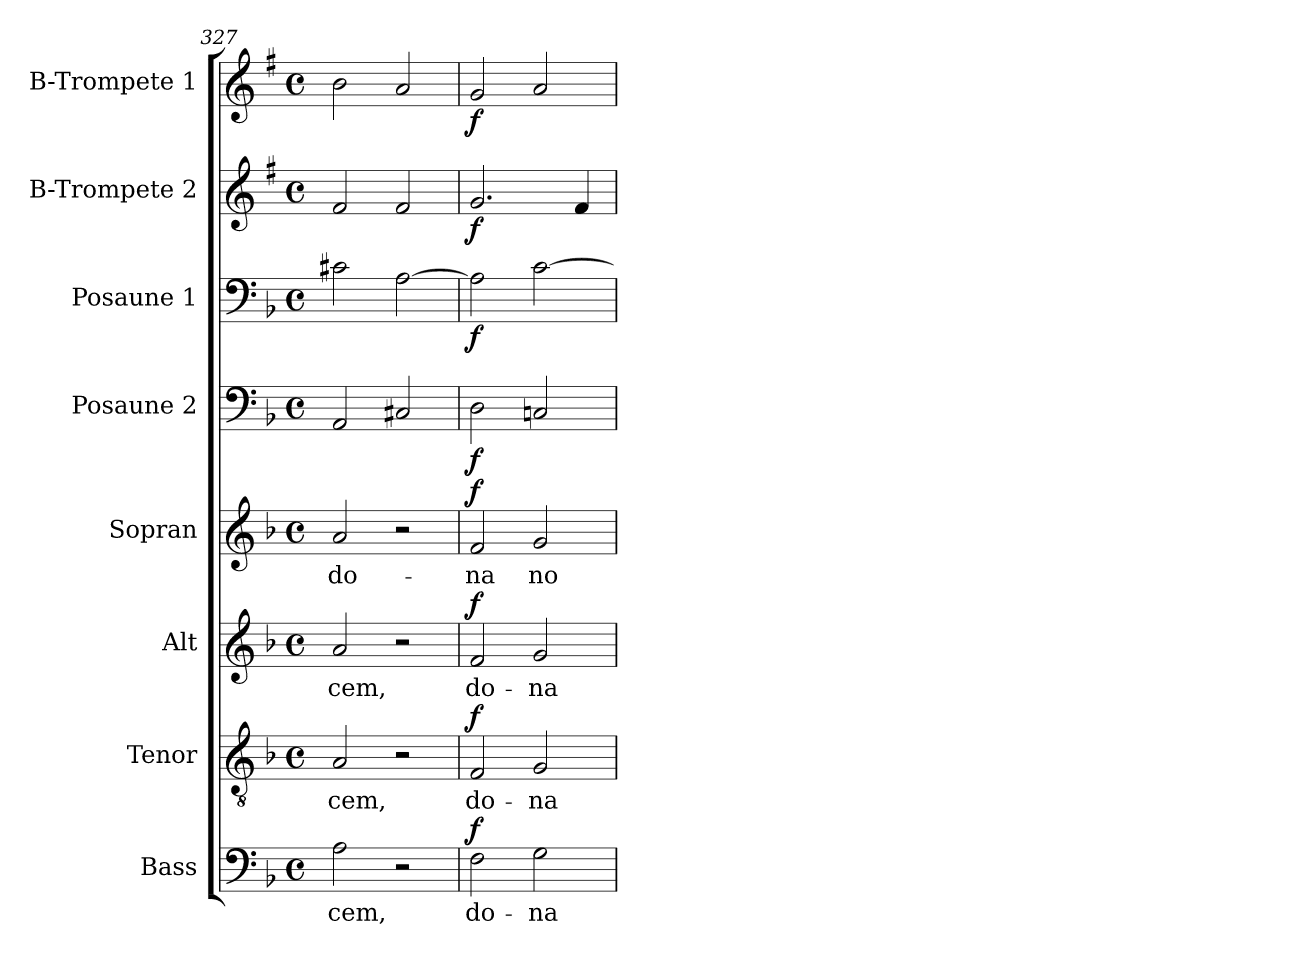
**kern	**text	**dynam	**kern	**text	**dynam	**kern	**text	**dynam	**kern	**text	**dynam	**kern	**dynam	**kern	**dynam	**kern	**dynam	**kern	**dynam
*part8	*part8	*part8	*part7	*part7	*part7	*part6	*part6	*part6	*part5	*part5	*part5	*part4	*part4	*part3	*part3	*part2	*part2	*part1	*part1
*staff8	*staff8	*staff8	*staff7	*staff7	*staff7	*staff6	*staff6	*staff6	*staff5	*staff5	*staff5	*staff4	*staff4	*staff3	*staff3	*staff2	*staff2	*staff1	*staff1
*I"Bass	*	*	*I"Tenor	*	*	*I"Alt	*	*	*I"Sopran	*	*	*I"Posaune 2	*	*I"Posaune 1	*	*I"B-Trompete 2	*	*I"B-Trompete 1	*
*I'B.	*	*	*I'T.	*	*	*I'A.	*	*	*I'S.	*	*	*I'Pos. 2	*	*I'Pos. 1	*	*I'B Trp. 2	*	*I'B Trp. 1	*
!!LO:LB:g=z
*clefF4	*	*	*clefGv2	*	*	*clefG2	*	*	*clefG2	*	*	*clefF4	*	*clefF4	*	*clefG2	*	*clefG2	*
*	*	*	*	*	*	*	*	*	*	*	*	*	*	*	*	*ITrd1c2	*	*ITrd1c2	*
*k[b-]	*	*	*k[b-]	*	*	*k[b-]	*	*	*k[b-]	*	*	*k[b-]	*	*k[b-]	*	*k[b-]	*	*k[b-]	*
*F:	*	*	*F:	*	*	*F:	*	*	*F:	*	*	*F:	*	*F:	*	*F:	*	*F:	*
*M4/4	*	*	*M4/4	*	*	*M4/4	*	*	*M4/4	*	*	*M4/4	*	*M4/4	*	*M4/4	*	*M4/4	*
*met(c)	*	*	*met(c)	*	*	*met(c)	*	*	*met(c)	*	*	*met(c)	*	*met(c)	*	*met(c)	*	*met(c)	*
=327	=327	=327	=327	=327	=327	=327	=327	=327	=327	=327	=327	=327	=327	=327	=327	=327	=327	=327	=327
!	!LO:LY:b	!	!	!LO:LY:b	!	!	!LO:LY:b	!	!	!LO:LY:b	!	!	!	!	!	!	!	!	!
2A\	-cem,	.	2A/	-cem,	.	2a/	-cem,	.	2a/	do-	.	2AA/	.	2c#X\	.	2e/	.	2a\	.
2r	.	.	2r	.	.	2r	.	.	2r	.	.	2C#X/	.	[2A\	.	2e/	.	2g/	.
=328	=328	=328	=328	=328	=328	=328	=328	=328	=328	=328	=328	=328	=328	=328	=328	=328	=328	=328	=328
!	!LO:LY:b	!LO:DY:a	!	!LO:LY:b	!LO:DY:a	!	!LO:LY:b	!LO:DY:a	!	!LO:LY:b	!LO:DY:a	!	!LO:DY:b	!	!LO:DY:b	!	!LO:DY:b	!	!LO:DY:b
2F\	do-	f	2F/	do-	f	2f/	do-	f	2f/	-na	f	2D\	f	2A\]	f	2.f/	f	2f/	f
!	!LO:LY:b	!	!	!LO:LY:b	!	!	!LO:LY:b	!	!	!LO:LY:b	!	!	!	!	!	!	!	!	!
2G\	-na	.	2G/	-na	.	2g/	-na	.	2g/	no-	.	2Cn/	.	[2c\	.	.	.	2g/	.
.	.	.	.	.	.	.	.	.	.	.	.	.	.	.	.	4e/	.	.	.
=	=	=	=	=	=	=	=	=	=	=	=	=	=	=	=	=	=	=	=
*-	*-	*-	*-	*-	*-	*-	*-	*-	*-	*-	*-	*-	*-	*-	*-	*-	*-	*-	*-
